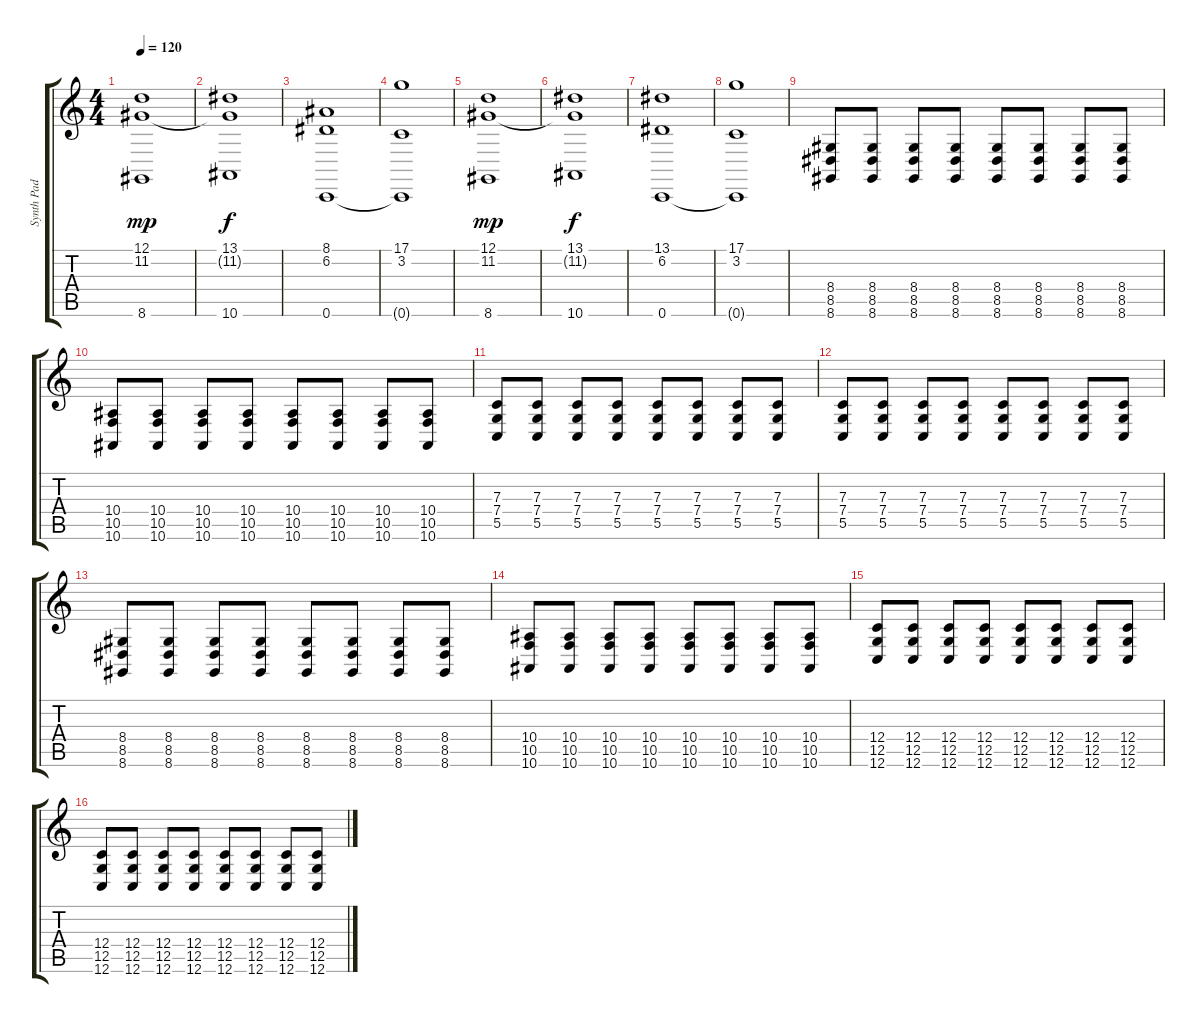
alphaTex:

\track ("Synth Pad" "Synth Pad") {instrument pad2warm}
\staff {score tabs}
\tuning (D4 A3 F3 C3 G2 C2) {hide}
\ts (4 4)
\tempo 120
\clef g2
\ks c
(12.1 11.2 8.6).1{dy mp} |
(13.1 11.2{t} 10.6).1{dy f} |
(8.1 6.2 0.6).1 |
(17.1 3.2 0.6{t}).1 |
(12.1 11.2 8.6).1{dy mp} |
(13.1 11.2{t} 10.6).1{dy f} |
(13.1 6.2 0.6).1 |
(17.1 3.2 0.6{t}).1 |
(8.4 8.5 8.6).8 (8.4 8.5 8.6).8 (8.4 8.5 8.6).8 (8.4 8.5 8.6).8 (8.4 8.5 8.6).8 (8.4 8.5 8.6).8 (8.4 8.5 8.6).8 (8.4 8.5 8.6).8 |
(10.4 10.5 10.6).8 (10.4 10.5 10.6).8 (10.4 10.5 10.6).8 (10.4 10.5 10.6).8 (10.4 10.5 10.6).8 (10.4 10.5 10.6).8 (10.4 10.5 10.6).8 (10.4 10.5 10.6).8 |
(7.3 7.4 5.5).8 (7.3 7.4 5.5).8 (7.3 7.4 5.5).8 (7.3 7.4 5.5).8 (7.3 7.4 5.5).8 (7.3 7.4 5.5).8 (7.3 7.4 5.5).8 (7.3 7.4 5.5).8 |
(7.3 7.4 5.5).8 (7.3 7.4 5.5).8 (7.3 7.4 5.5).8 (7.3 7.4 5.5).8 (7.3 7.4 5.5).8 (7.3 7.4 5.5).8 (7.3 7.4 5.5).8 (7.3 7.4 5.5).8 |
(8.4 8.5 8.6).8 (8.4 8.5 8.6).8 (8.4 8.5 8.6).8 (8.4 8.5 8.6).8 (8.4 8.5 8.6).8 (8.4 8.5 8.6).8 (8.4 8.5 8.6).8 (8.4 8.5 8.6).8 |
(10.4 10.5 10.6).8 (10.4 10.5 10.6).8 (10.4 10.5 10.6).8 (10.4 10.5 10.6).8 (10.4 10.5 10.6).8 (10.4 10.5 10.6).8 (10.4 10.5 10.6).8 (10.4 10.5 10.6).8 |
(12.4 12.5 12.6).8 (12.4 12.5 12.6).8 (12.4 12.5 12.6).8 (12.4 12.5 12.6).8 (12.4 12.5 12.6).8 (12.4 12.5 12.6).8 (12.4 12.5 12.6).8 (12.4 12.5 12.6).8 |
(12.4 12.5 12.6).8 (12.4 12.5 12.6).8 (12.4 12.5 12.6).8 (12.4 12.5 12.6).8 (12.4 12.5 12.6).8 (12.4 12.5 12.6).8 (12.4 12.5 12.6).8 (12.4 12.5 12.6).8
